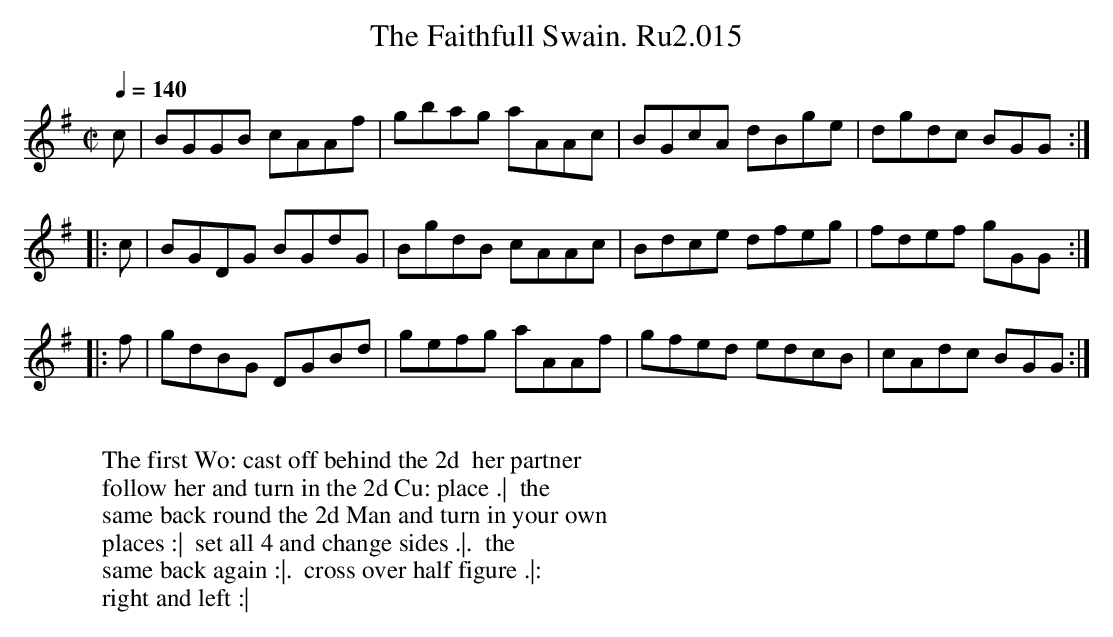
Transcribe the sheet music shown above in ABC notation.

X:1
T:Faithfull Swain. Ru2.015, The
L:1/8
M:C|
Q:1/4=140
K:G
c|BGGB cAAf|gbag aAAc|BGcA dBge|dgdc BGG :|
|: c|BGDG BGdG|BgdB cAAc|Bdce dfeg|fdef gGG :|
|:f|gdBG DGBd|gefg aAAf|gfed edcB|cAdc BGG :|
W:
W: The first Wo: cast off behind the 2d  her partner
W: follow her and turn in the 2d Cu: place .|  the
W: same back round the 2d Man and turn in your own
W: places :|  set all 4 and change sides .|.  the
W: same back again :|.  cross over half figure .|:
W: right and left :|
